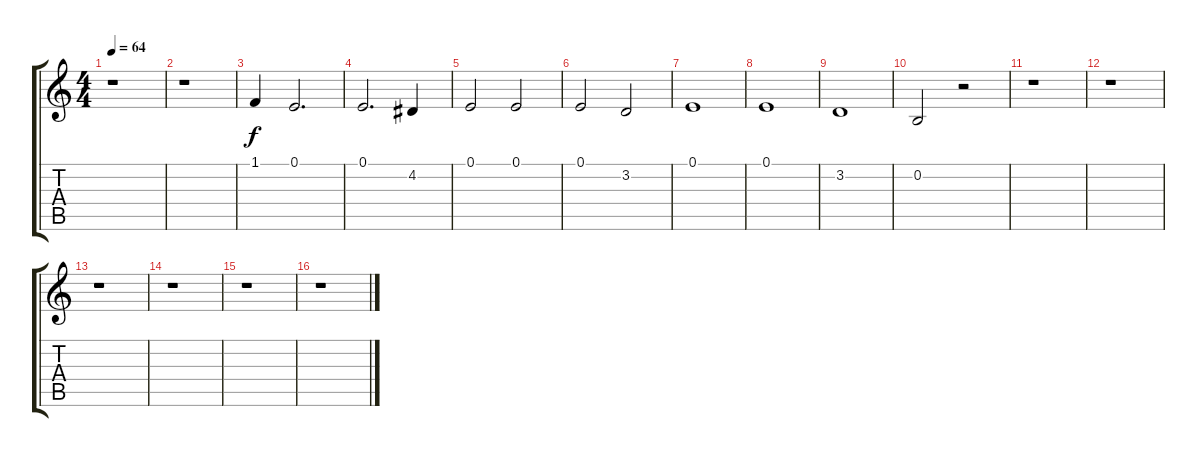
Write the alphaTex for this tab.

\track "" {instrument synthvoice}
\staff {score tabs}
\tuning (E4 B3 G3 D3 A2 E2) {hide}
\ts (4 4)
\tempo 64
\clef g2
\ks c
r.1{dy f instrument synthvoice} |
r.1 |
1.1.4 0.1.2{d} |
0.1.2{d} 4.2.4 |
0.1.2 0.1.2 |
0.1.2 3.2.2 |
0.1.1 |
0.1.1 |
3.2.1 |
0.2.2 r.2 |
r.1 |
r.1 |
r.1 |
r.1 |
r.1 |
r.1
